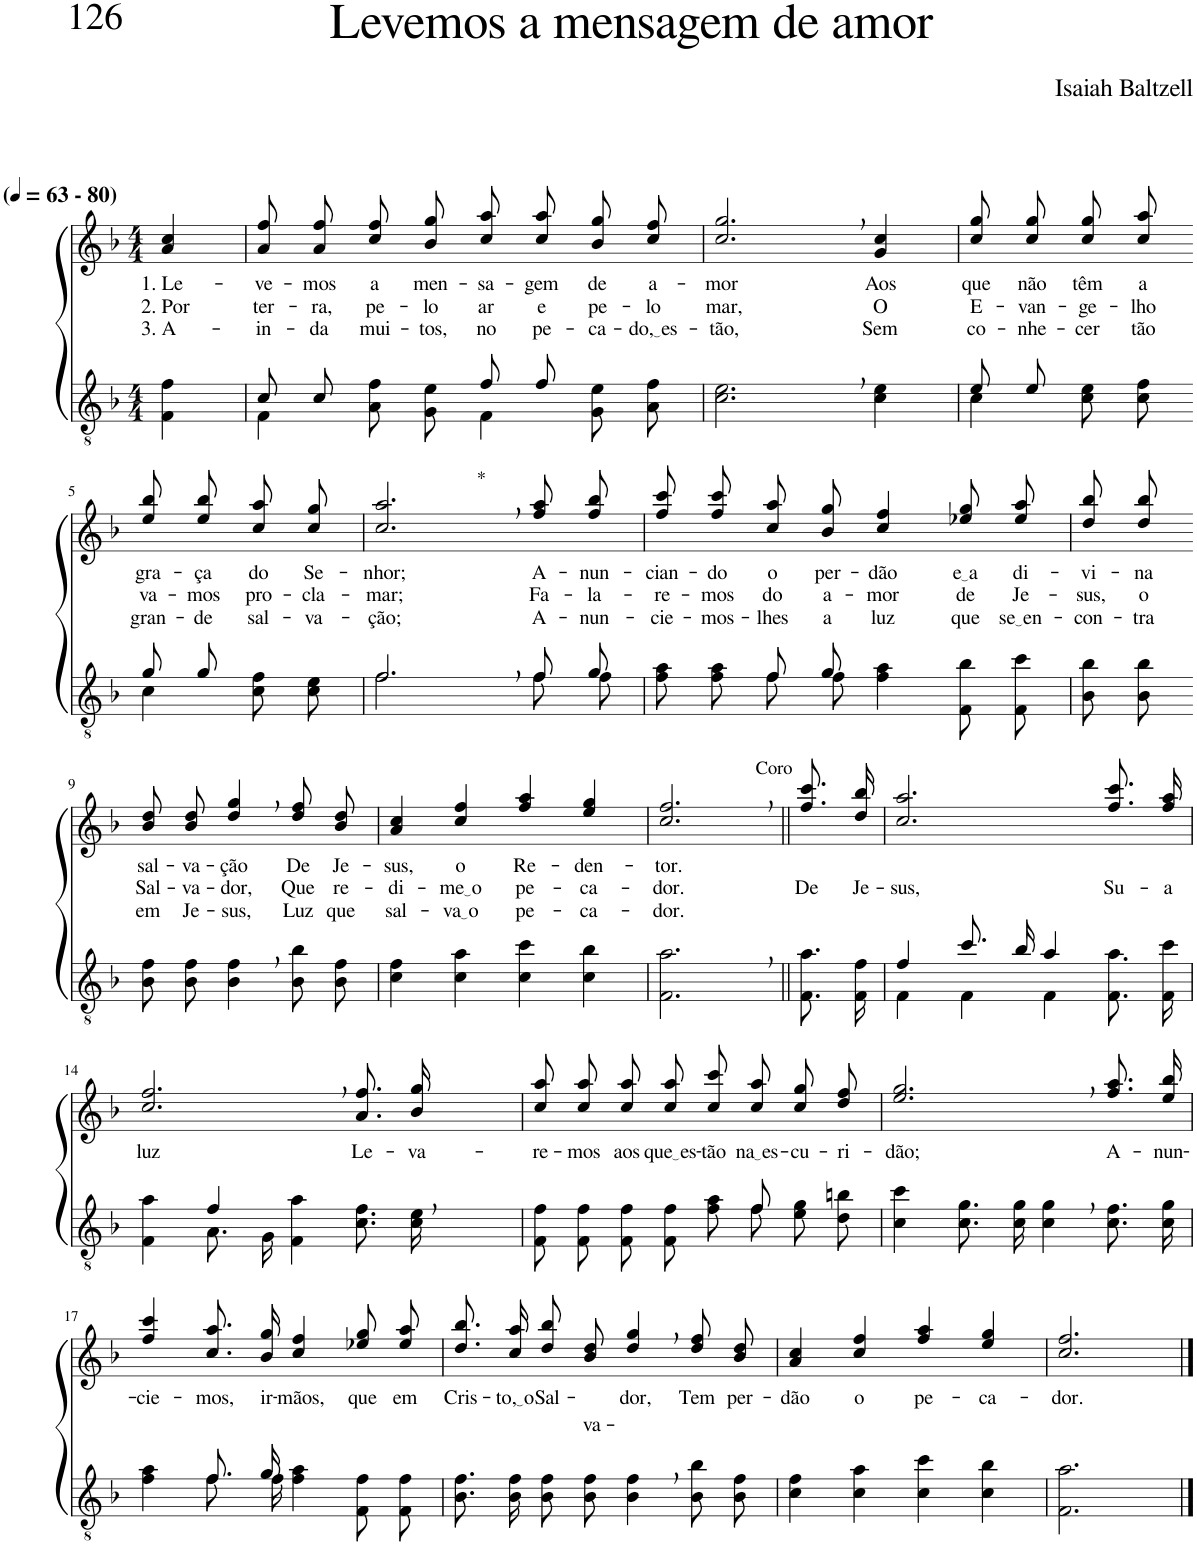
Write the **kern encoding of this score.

**kern	**kern	**text	**text	**text
*part2	*part1	*part1	*part1	*part1
*staff2	*staff1	*staff1	*staff1	*staff1
*I"Parte III e IV	*I"Parte I e II	*	*	*
*clefGv2	*clefG2	*	*	*
*Trd5c9	*Trd5c9	*	*	*
*k[b-]	*k[b-]	*	*	*
*M4/4	*M4/4	*	*	*
*MM63	*MM63	*	*	*
=1	=1	=1	=1	=1
!	!LO:TX:a:B:t=(	!	!	!
!	!LO:TX:a:B:t=- 80)	!	!	!
!	!	!LO:LY:b	!LO:LY:b	!LO:LY:b
4F\ 4f\	4a/ 4cc/	1. Le-	2. Por	3. A-
=2	=2	=2	=2	=2
*^	*	*	*	*
!	!	!	!LO:LY:b	!LO:LY:b	!LO:LY:b
8c/L	4F\	8a\ 8ff\L	-ve-	ter-	-in-
!	!	!	!LO:LY:b	!LO:LY:b	!LO:LY:b
8c/J	.	8a\ 8ff\J	-mos	-ra,	-da
!	!	!	!LO:LY:b	!LO:LY:b	!LO:LY:b
4ryy	8A\ 8f\L	8cc\ 8ff\L	a	pe-	mui-
!	!	!	!LO:LY:b	!LO:LY:b	!LO:LY:b
.	8G\ 8e\J	8b-\ 8gg\J	men-	-lo	-tos,
!	!	!	!LO:LY:b	!LO:LY:b	!LO:LY:b
8f/L	4F\	8cc\ 8aa\L	-sa-	ar	no
!	!	!	!LO:LY:b	!LO:LY:b	!LO:LY:b
8f/J	.	8cc\ 8aa\J	-gem	e	pe-
!	!	!	!LO:LY:b	!LO:LY:b	!LO:LY:b
4ryy	8G\ 8e\L	8b-\ 8gg\L	de	pe-	-ca-
!	!	!	!LO:LY:b	!LO:LY:b	!LO:LY:b
.	8A\ 8f\J	8cc\ 8ff\J	a-	-lo	do, es
=3	=3	=3	=3	=3	=3
!	!	!	!LO:LY:b	!LO:LY:b	!LO:LY:b
*v	*v	*	*	*	*
2.c\, 2.e\,	2.cc/, 2.gg/,	-mor	mar,	-tão,
!	!	!LO:LY:b	!LO:LY:b	!LO:LY:b
4c\ 4e\	4g/ 4cc/	Aos	O	Sem
=4	=4	=4	=4	=4
*^	*	*	*	*
!	!	!	!LO:LY:b	!LO:LY:b	!LO:LY:b
8e/L	4c\	8cc\ 8gg\L	que	E-	co-
!	!	!	!LO:LY:b	!LO:LY:b	!LO:LY:b
8e/J	.	8cc\ 8gg\J	não	-van-	-nhe-
!	!	!	!LO:LY:b	!LO:LY:b	!LO:LY:b
4ryy	8c\ 8e\L	8cc\ 8gg\L	têm	-ge-	-cer
!	!	!	!LO:LY:b	!LO:LY:b	!LO:LY:b
.	8c\ 8f\J	8cc\ 8aa\J	a	-lho	tão
!!LO:LB:g=z
=5-	=5-	=5-	=5-	=5-	=5-
!	!	!	!LO:LY:b	!LO:LY:b	!LO:LY:b
8g/L	4c\	8ee\ 8bb-\L	gra-	va-	gran-
!	!	!	!LO:LY:b	!LO:LY:b	!LO:LY:b
8g/J	.	8ee\ 8bb-\J	-ça	-mos	-de
!	!	!	!LO:LY:b	!LO:LY:b	!LO:LY:b
4ryy	8c\ 8f\L	8cc\ 8aa\L	do	pro-	sal-
!	!	!	!LO:LY:b	!LO:LY:b	!LO:LY:b
.	8c\ 8e\J	8cc\ 8gg\J	Se-	-cla-	-va-
=6	=6	=6	=6	=6	=6
!	!	!LO:TX:a:t=*	!	!	!
!	!	!	!LO:LY:b	!LO:LY:b	!LO:LY:b
2.f,/	2.f\	2.cc/, 2.aa/,	-nhor;	-mar;	-ção;
!	!	!	!LO:LY:b	!LO:LY:b	!LO:LY:b
8f/L	8f\L	8ff\ 8aa\L	A-	Fa-	A-
!	!	!	!LO:LY:b	!LO:LY:b	!LO:LY:b
8g/J	8f\J	8ff\ 8bb-\J	-nun-	-la-	-nun-
=7	=7	=7	=7	=7	=7
!	!	!	!LO:LY:b	!LO:LY:b	!LO:LY:b
4ryy	8f\ 8a\L	8ff\ 8ccc\L	-cian-	-re-	-cie-
!	!	!	!LO:LY:b	!LO:LY:b	!LO:LY:b
.	8f\ 8a\J	8ff\ 8ccc\J	-do	-mos	-mos-
!	!	!	!LO:LY:b	!LO:LY:b	!LO:LY:b
8f/L	8f\L	8cc\ 8aa\L	o	do	-lhes
!	!	!	!LO:LY:b	!LO:LY:b	!LO:LY:b
8g/J	8f\J	8b-\ 8gg\J	per-	a-	a
!	!	!	!LO:LY:b	!LO:LY:b	!LO:LY:b
2ryy	4f\ 4a\	4cc/ 4ff/	-dão	-mor	luz
!	!	!	!LO:LY:b	!LO:LY:b	!LO:LY:b
.	8F\ 8b-\L	8ee-X\ 8gg\L	e a	de	que
!	!	!	!LO:LY:b	!LO:LY:b	!LO:LY:b
.	8F\ 8cc\J	8ee-\ 8aa\J	di-	Je-	se en
=8	=8	=8	=8	=8	=8
!	!	!	!LO:LY:b	!LO:LY:b	!LO:LY:b
*v	*v	*	*	*	*
8B-\ 8b-\L	8dd\ 8bb-\L	-vi-	-sus,	-con-
!	!	!LO:LY:b	!LO:LY:b	!LO:LY:b
8B-\ 8b-\J	8dd\ 8bb-\J	-na	o	-tra
!!LO:LB:g=z
=9-	=9-	=9-	=9-	=9-
!	!	!LO:LY:b	!LO:LY:b	!LO:LY:b
8B-\ 8f\L	8b-\ 8dd\L	sal-	Sal-	em
!	!	!LO:LY:b	!LO:LY:b	!LO:LY:b
8B-\ 8f\J	8b-\ 8dd\J	-va-	-va-	Je-
!	!	!LO:LY:b	!LO:LY:b	!LO:LY:b
4B-\, 4f\,	4dd/, 4gg/,	-ção	-dor,	-sus,
!	!	!LO:LY:b	!LO:LY:b	!LO:LY:b
8B-\ 8b-\L	8dd\ 8ff\L	De	Que	Luz
!	!	!LO:LY:b	!LO:LY:b	!LO:LY:b
8B-\ 8f\J	8b-\ 8dd\J	Je-	re-	que
=10	=10	=10	=10	=10
!	!	!LO:LY:b	!LO:LY:b	!LO:LY:b
4c\ 4f\	4a/ 4cc/	-sus,	-di-	sal-
!	!	!LO:LY:b	!LO:LY:b	!LO:LY:b
4c\ 4a\	4cc/ 4ff/	o	me o	va o
!	!	!LO:LY:b	!LO:LY:b	!LO:LY:b
4c\ 4cc\	4ff/ 4aa/	Re-	pe-	pe-
!	!	!LO:LY:b	!LO:LY:b	!LO:LY:b
4c\ 4b-\	4ee/ 4gg/	-den-	-ca-	-ca-
=11	=11	=11	=11	=11
!	!LO:TX:a:t=Coro	!	!	!
!	!	!LO:LY:b	!LO:LY:b	!LO:LY:b
2.F\, 2.a\,	2.cc/, 2.ff/,	-tor.	-dor.	-dor.
=12||	=12||	=12||	=12||	=12||
!	!	!	!LO:LY:b	!
8.F\ 8.a\L	8.ff\ 8.ccc\L	.	De	.
!	!	!	!LO:LY:b	!
16F\ 16f\Jk	16dd\ 16bb-\Jk	.	Je-	.
=13	=13	=13	=13	=13
*^	*	*	*	*
!	!	!	!	!LO:LY:b	!
4f/	4F\	2.cc/ 2.aa/	.	-sus,	.
8.cc/L	4F\	.	.	.	.
16b-/Jk	.	.	.	.	.
4a/	4F\	.	.	.	.
!	!	!	!	!LO:LY:b	!
4ryy	8.F\ 8.a\L	8.ff\ 8.ccc\L	.	Su-	.
!	!	!	!	!LO:LY:b	!
.	16F\ 16cc\Jk	16ff\ 16aa\Jk	.	-a	.
!!LO:LB:g=z
=14	=14	=14	=14	=14	=14
!	!	!	!LO:LY:b	!	!
4ryy	4F\ 4a\	2.cc/, 2.ff/,	luz	.	.
4f/	8.A\L	.	.	.	.
.	16G\Jk	.	.	.	.
2ryy	4F\ 4a\	.	.	.	.
!	!	!	!LO:LY:b	!	!
.	8.c\ 8.f\L	8.a\ 8.ff\L	Le-	.	.
!	!	!	!LO:LY:b	!	!
.	16c\ 16e\Jk	16b-\ 16gg\Jk	-va-	.	.
=15	=15	=15	=15	=15	=15
!	!	!	!LO:LY:b	!	!
2ryy	8F\ 8f\L	8cc\ 8aa\L	-re-	.	.
!	!	!	!LO:LY:b	!	!
.	8F\ 8f\J	8cc\ 8aa\J	-mos	.	.
!	!	!	!LO:LY:b	!	!
.	8F\ 8f\L	8cc\ 8aa\L	aos	.	.
!	!	!	!LO:LY:b	!	!
.	8F\ 8f\J	8cc\ 8aa\J	que es	.	.
!	!	!	!LO:LY:b	!	!
8ryy	8f\ 8a\L	8cc\ 8ccc\L	-tão	.	.
!	!	!	!LO:LY:b	!	!
8f/	8f\J	8cc\ 8aa\J	na es	.	.
!	!	!	!LO:LY:b	!	!
4ryy	8e\ 8g\L	8cc\ 8gg\L	-cu-	.	.
!	!	!	!LO:LY:b	!	!
.	8d\ 8bn\J	8dd\ 8ff\J	-ri-	.	.
=16	=16	=16	=16	=16	=16
!	!	!	!LO:LY:b	!	!
*v	*v	*	*	*	*
4c\ 4cc\	2.ee/, 2.gg/,	-dão;	.	.
8.c\ 8.g\L	.	.	.	.
16c\ 16g\Jk	.	.	.	.
4c\, 4g\,	.	.	.	.
!	!	!LO:LY:b	!	!
8.c\ 8.f\L	8.ff\ 8.aa\L	A-	.	.
!	!	!LO:LY:b	!	!
16c\ 16g\Jk	16ee\ 16bb-\Jk	-nun-	.	.
!!LO:LB:g=z
=17	=17	=17	=17	=17
*^	*	*	*	*
!	!	!	!LO:LY:b	!	!
4ryy	4f\ 4a\	4ff/ 4ccc/	-cie-	.	.
!	!	!	!LO:LY:b	!	!
8.f/L	8.f\L	8.cc\ 8.aa\L	-mos,	.	.
!	!	!	!LO:LY:b	!	!
16g/Jk	16f\Jk	16b-\ 16gg\Jk	ir-	.	.
!	!	!	!LO:LY:b	!	!
2ryy	4f\ 4a\	4cc/ 4ff/	-mãos,	.	.
!	!	!	!LO:LY:b	!	!
.	8F\ 8f\L	8ee-X\ 8gg\L	que	.	.
!	!	!	!LO:LY:b	!	!
.	8F\ 8f\J	8ee-\ 8aa\J	em	.	.
=18	=18	=18	=18	=18	=18
!	!	!	!LO:LY:b	!	!
*v	*v	*	*	*	*
8.B-\ 8.f\L	8.dd\ 8.bb-\L	Cris-	.	.
!	!	!LO:LY:b	!	!
16B-\ 16f\Jk	16cc\ 16aa\Jk	to, o	.	.
!	!	!LO:LY:b	!	!
8B-\ 8f\L	8dd\ 8bb-\L	Sal-	.	.
!	!	!LO:LY:b	!	!
8B-\ 8f\J	8b-\ 8dd\J	-va-	.	.
!	!	!LO:LY:b	!	!
4B-\, 4f\,	4dd/, 4gg/,	dor,	.	.
!	!	!LO:LY:b	!	!
8B-\ 8b-\L	8dd\ 8ff\L	-Tem	.	.
!	!	!LO:LY:b	!	!
8B-\ 8f\J	8b-\ 8dd\J	per-	.	.
=19	=19	=19	=19	=19
!	!	!LO:LY:b	!	!
4c\ 4f\	4a/ 4cc/	-dão	.	.
!	!	!LO:LY:b	!	!
4c\ 4a\	4cc/ 4ff/	o	.	.
!	!	!LO:LY:b	!	!
4c\ 4cc\	4ff/ 4aa/	pe-	.	.
!	!	!LO:LY:b	!	!
4c\ 4b-\	4ee/ 4gg/	-ca-	.	.
=20	=20	=20	=20	=20
!	!	!LO:LY:b	!	!
2.F\ 2.a\	2.cc/ 2.ff/	-dor.	.	.
==	==	==	==	==
*-	*-	*-	*-	*-
